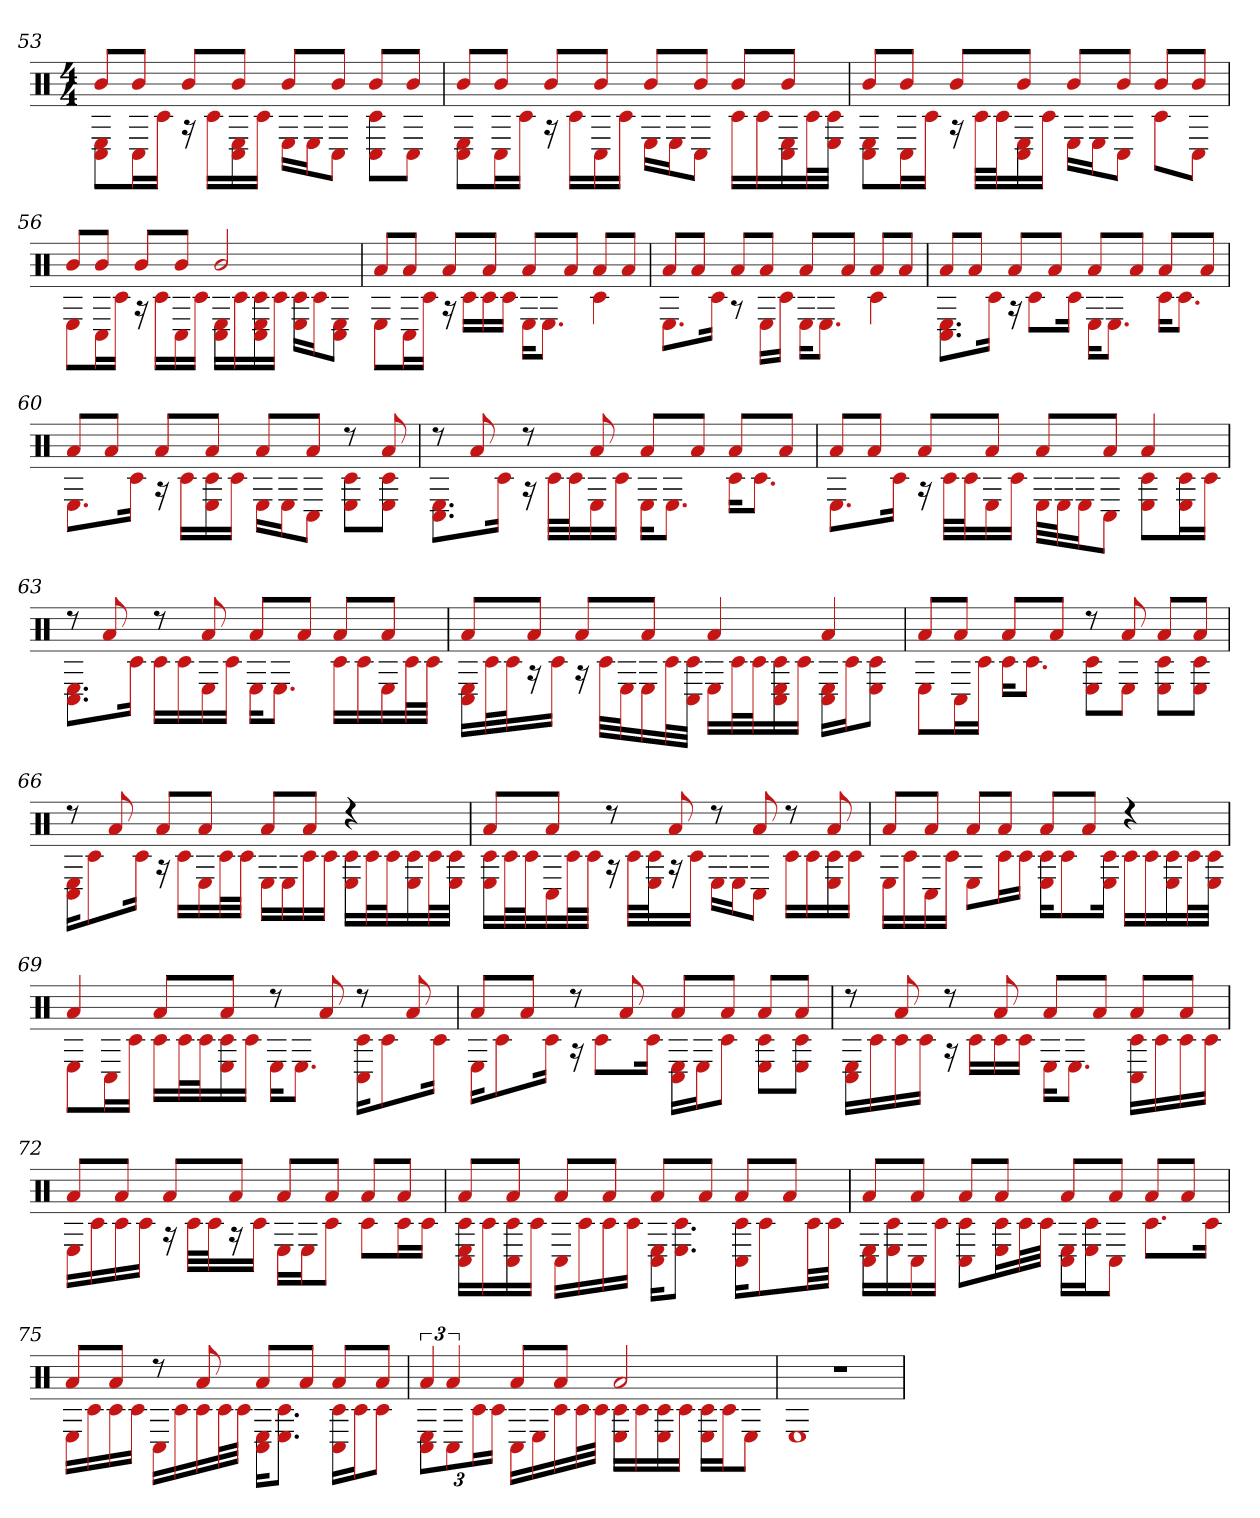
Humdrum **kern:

**kern
*part1
*staff1
*clefX
*k[]
*M4/4
=53
*^
8bL	8C# 8EL
8bJ	16C#L
.	16c#JJ
8bL	16r
.	16c#LL
8bJ	16C# 16E
.	16c#JJ
8bL	16ELL
.	16EJ
8bJ	8C#J
8bL	8C# 8c#L
8bJ	8C#J
=54	=54
8bL	8C# 8EL
8bJ	16C#L
.	16c#JJ
8bL	16r
.	16c#LL
8bJ	16C#
.	16c#JJ
8bL	16ELL
.	16EJ
8bJ	8C#J
8bL	16c#LL
.	16c#
8bJ	16C# 16E
.	32c#L
.	32c# 32EJJJ
=55	=55
8bL	8C# 8EL
8bJ	16C#L
.	16c#JJ
8bL	16r
.	32c#LLL
.	32c#J
8bJ	16C# 16E
.	16c#JJ
8bL	16ELL
.	16EJ
8bJ	8C#J
8bL	8c#L
8bJ	8C#J
=56	=56
8bL	8EL
8bJ	16C#L
.	16c#JJ
8bL	16r
.	16c#LL
8bJ	16C#
.	16c#JJ
2b	16C# 16ELL
.	16c#
.	16E 16C# 16c#
.	16c#JJ
.	16E 16c#LL
.	16c#J
.	8C# 8EJ
=57	=57
8aL	8EL
8aJ	16C#L
.	16c#JJ
8aL	16r
.	16c#LL
8aJ	16c#
.	16c#JJ
8aL	16EKL
.	8.EJ
8aJ	.
8aL	4c#
8aJ	.
=58	=58
8aL	8.EL
8aJ	.
.	16c#Jk
8aL	8r
8aJ	16ELL
.	16c#JJ
8aL	16EKL
.	8.EJ
8aJ	.
8aL	4c#
8aJ	.
=59	=59
8aL	8.C# 8.EL
8aJ	.
.	16c#Jk
8aL	16r
.	8c#L
8aJ	.
.	16c#Jk
8aL	16EKL
.	8.EJ
8aJ	.
8aL	16c#KL
.	8.c#J
8aJ	.
=60	=60
8aL	8.EL
8aJ	.
.	16c#Jk
8aL	16r
.	16c#LL
8aJ	16c# 16E
.	16c#JJ
8aL	16ELL
.	16EJ
8aJ	8C#J
8r	8E 8c#L
8a	8E 8c#J
=61	=61
8r	8.E 8.C#L
8a	.
.	16c#Jk
8r	16r
.	32c#LLL
.	32c#J
8a	16E
.	16c#JJ
8aL	16EKL
.	8.EJ
8aJ	.
8aL	16c#KL
.	8.c#J
8aJ	.
=62	=62
8aL	8.EL
8aJ	.
.	16c#Jk
8aL	16r
.	32c#LLL
.	32c#J
8aJ	16E
.	16c#JJ
8aL	32ELLL
.	32EJ
.	16EJ
8aJ	8C#J
4a	8E 8c#L
.	16c# 16EL
.	16c#JJ
=63	=63
8r	8.C# 8.EL
8a	.
.	16c#Jk
8r	16c#LL
.	16c#
8a	16E
.	16c#JJ
8aL	16EKL
.	8.EJ
8aJ	.
8aL	16c#LL
.	16c#
8aJ	16E
.	32c#L
.	32c#JJJ
=64	=64
8aL	16E 16C#LL
.	32c#L
.	32c#J
8aJ	16r
.	16c#JJ
8aL	16r
.	32c#LLL
.	32EJ
8aJ	16E
.	32c#L
.	32C# 32c#JJJ
4a	16ELL
.	32c#L
.	32c#J
.	16E 16c# 16C#
.	16c#JJ
4a	16C# 16ELL
.	16c#J
.	8E 8c#J
=65	=65
8aL	8EL
8aJ	16C#L
.	16c#JJ
8aL	16c#KL
.	8.c#J
8aJ	.
8r	8c# 8EL
8a	8EJ
8aL	8E 8c#L
8aJ	8c# 8EJ
=66	=66
8r	16E 16C#KL
.	8c#
8a	.
.	16c#Jk
8aL	16r
.	16c#LL
8aJ	16E
.	32c#L
.	32c#JJJ
8aL	16ELL
.	16E
8aJ	16c#
.	16c#JJ
4r	16E 16c#LL
.	32c#L
.	32c#J
.	16E 16c#
.	32c#L
.	32c# 32EJJJ
=67	=67
8aL	16c# 16ELL
.	32c#L
.	32c#J
8aJ	16C#
.	32c#L
.	32c#JJJ
8r	16r
.	32c#LLL
.	32E 32c#J
8a	16r
.	16c#JJ
8r	16ELL
.	16EJ
8a	8C#J
8r	16c#LL
.	16c#
8a	16E 16c#
.	16c#JJ
=68	=68
8aL	16ELL
.	16c#
8aJ	16C#
.	16c#JJ
8aL	8EL
8aJ	16c#L
.	16c#JJ
8aL	16c# 16EKL
.	8c#
8aJ	.
.	16E 16c#Jk
4r	16c#LL
.	16c#
.	16c# 16E
.	32c#L
.	32c# 32EJJJ
=69	=69
4a	8EL
.	16C#L
.	16c#JJ
8aL	16c#LL
.	32c#L
.	32c#J
8aJ	16c# 16E
.	16c#JJ
8r	16EKL
.	8.EJ
8a	.
8r	16C# 16c#KL
.	8c#
8a	.
.	16c#Jk
=70	=70
8aL	16EKL
.	8c#
8aJ	.
.	16c#Jk
8r	16r
.	8c#L
8a	.
.	16c#Jk
8aL	16C# 16ELL
.	16EJ
8aJ	8c#J
8aL	8E 8c#L
8aJ	8c# 8EJ
=71	=71
8r	16E 16C#LL
.	16c#
8a	16c#
.	16c#JJ
8r	16r
.	16c#LL
8a	16c#
.	16c#JJ
8aL	16EKL
.	8.EJ
8aJ	.
8aL	16C# 16c#LL
.	16c#
8aJ	16c#
.	16c#JJ
=72	=72
8aL	16ELL
.	16c#
8aJ	16c#
.	16c#JJ
8aL	16r
.	32c#LLL
.	32c#J
8aJ	16r
.	16c#JJ
8aL	16ELL
.	16EJ
8aJ	8c#J
8aL	8c#L
8aJ	16c#L
.	16c#JJ
=73	=73
8aL	16C# 16E 16c#LL
.	16c#
8aJ	16c# 16C#
.	16c#JJ
8aL	16C#LL
.	16c#
8aJ	16c#
.	16c#JJ
8aL	16C# 16EKL
.	8.E 8.c#J
8aJ	.
8aL	16C# 16c#KL
.	8c#
8aJ	.
.	32c#LL
.	32c#JJJ
=74	=74
8aL	16C# 16ELL
.	16E 16c#
8aJ	16C#
.	16c#JJ
8aL	8C# 8c#L
8aJ	16E 16c#L
.	32c#L
.	32c#JJJ
8aL	16C# 16ELL
.	16E 16c#J
8aJ	8C#J
8aL	8.c#L
8aJ	.
.	16c#Jk
=75	=75
8aL	16ELL
.	16c#
8aJ	16c#
.	16c#JJ
8r	16C#LL
.	16c#
8a	16c#
.	32c#L
.	32c#JJJ
8aL	16C# 16EKL
.	8.E 8.c#J
8aJ	.
8aL	16C# 16c#LL
.	16c#J
8aJ	8c#J
=76	=76
12aJ	12C# 12EL
6a	12C#
.	24c#L
.	24c#JJ
8aL	16C#LL
.	16E
8aJ	16c#
.	32c#L
.	32c#JJJ
2a	16E 16c#LL
.	16c#
.	16E 16c#
.	16c#JJ
.	16E 16c#LL
.	16c#J
.	8EJ
=77	=77
1r	1E
*v	*v
=
*-
